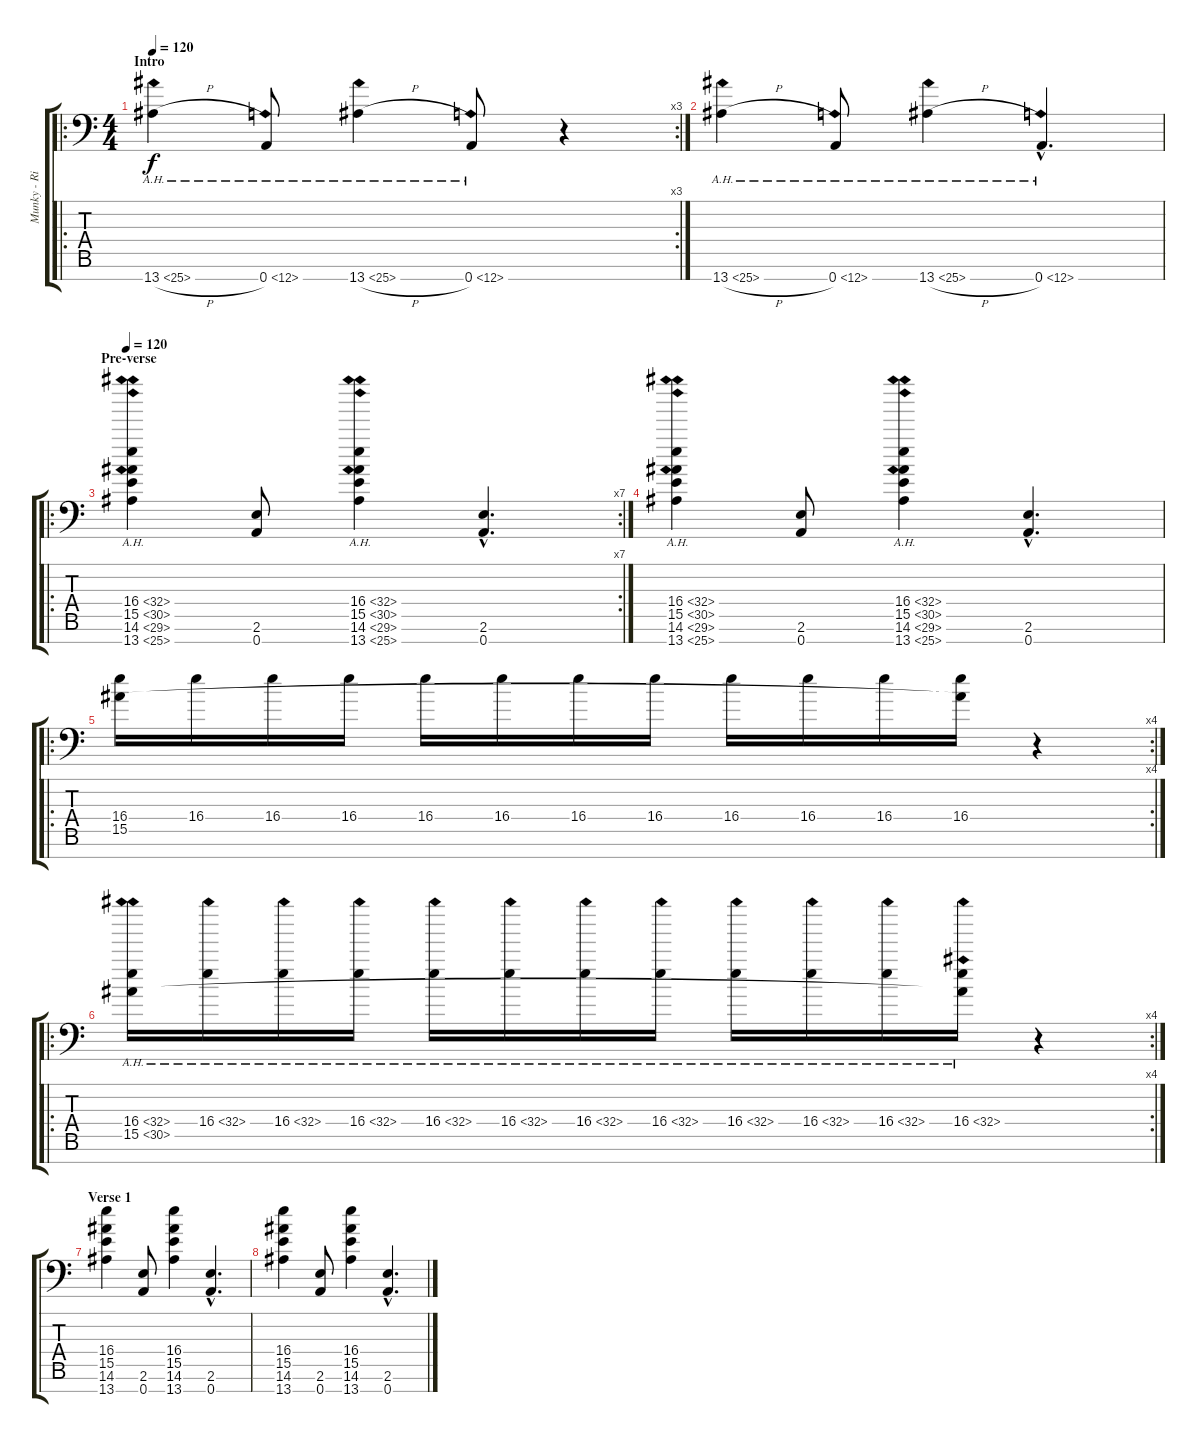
\track ("Munky - Right Guitar" "Munky - Ri") {instrument distortionguitar}
\staff {score tabs}
\tuning (D4 A3 F3 C3 G2 D2 A1) {hide}
\ro
\rc 3
\ts (4 4)
\section ("" "Intro")
\tempo 120
\tempo 100
\tempo 120
\clef f4
\ks c
13.7{ah 12 h}.4{dy f volume 16 instrument distortionguitar} 0.7{ah 12}.8 13.7{ah 12 h}.4 0.7{ah 12}.8 r.4 |
13.7{ah 12 h}.4 0.7{ah 12}.8 13.7{ah 12 h}.4 0.7{ah 12 hac}.4{d} |
\ro
\rc 7
\section ("" "Pre-verse")
\tempo 120
(16.4{ah 16} 15.5{ah 15} 14.6{ah 15} 13.7{ah 12}).4{volume 8} (2.6 0.7).8 (16.4{ah 16} 15.5{ah 15} 14.6{ah 15} 13.7{ah 12}).4 (2.6{hac} 0.7{hac}).4{d} |
(16.4{ah 16} 15.5{ah 15} 14.6{ah 15} 13.7{ah 12}).4 (2.6 0.7).8 (16.4{ah 16} 15.5{ah 15} 14.6{ah 15} 13.7{ah 12}).4 (2.6{hac} 0.7{hac}).4{d} |
\ro
\rc 4
(16.4 15.5).16 16.4.16 16.4.16 16.4.16 16.4.16 16.4.16 16.4.16 16.4.16 16.4.16 16.4.16 16.4.16 (16.4 15.5{t}).16 r.4 |
\ro
\rc 4
(16.4{ah 16} 15.5{ah 15}).16 16.4{ah 16}.16 16.4{ah 16}.16 16.4{ah 16}.16 16.4{ah 16}.16 16.4{ah 16}.16 16.4{ah 16}.16 16.4{ah 16}.16 16.4{ah 16}.16 16.4{ah 16}.16 16.4{ah 16}.16 (16.4{ah 16} 15.5{ah 12 t}).16 r.4 |
\section ("" "Verse 1")
(16.4 15.5 14.6 13.7).4{volume 4} (2.6 0.7).8 (16.4 15.5 14.6 13.7).4 (2.6{hac} 0.7{hac}).4{d} |
(16.4 15.5 14.6 13.7).4 (2.6 0.7).8 (16.4 15.5 14.6 13.7).4 (2.6{hac} 0.7{hac}).4{d}
